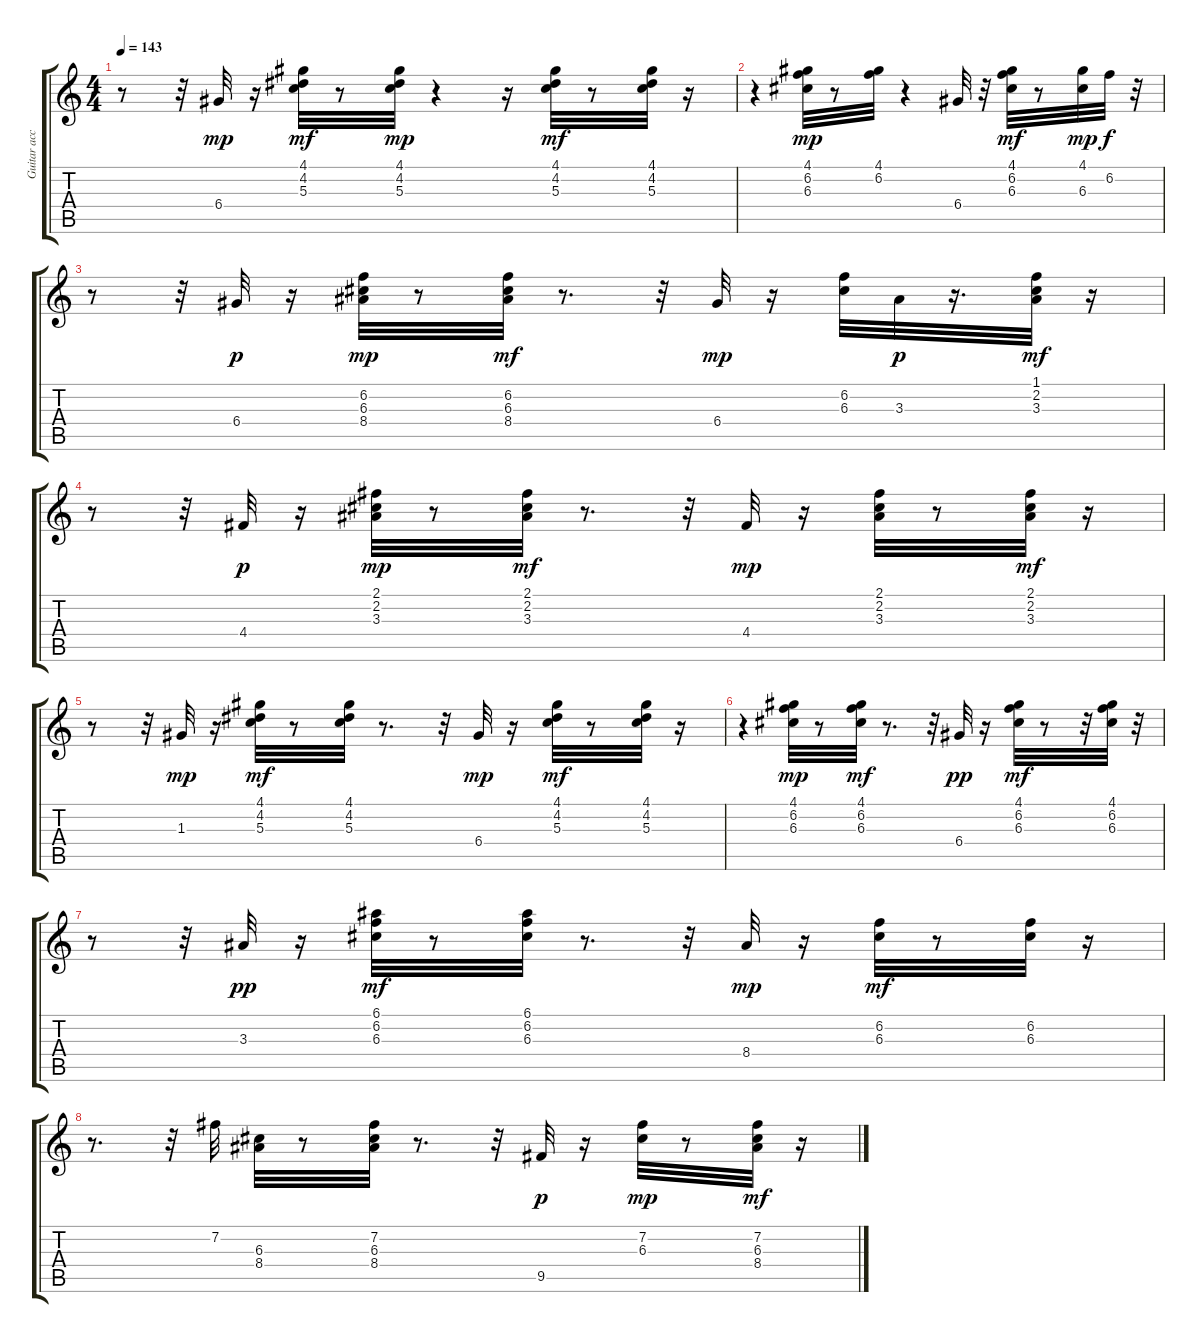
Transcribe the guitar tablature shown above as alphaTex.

\track ("Guitar acc" "Guitar acc") {instrument acousticguitarnylon}
\staff {score tabs}
\tuning (E4 B3 G3 D3 A2 E2) {hide}
\ts (4 4)
\tempo 143
\clef g2
\ks c
r.8{dy mf} r.32 6.4.32{dy mp} r.16 (4.1 4.2 5.3).32{dy mf} r.8 (4.1 4.2 5.3).32{dy mp} r.4 r.16 (4.1 4.2 5.3).32{dy mf} r.8 (4.1 4.2 5.3).32 r.16 |
r.4 (4.1 6.2 6.3).32{dy mp} r.8 (4.1 6.2).32 r.4 6.4.32 r.32 (4.1 6.2 6.3).32{dy mf} r.8 (4.1 6.3).32{dy mp} 6.2.32{dy f} r.32 |
r.8 r.32 6.4.32{dy p} r.16 (6.2 6.3 8.4).32{dy mp} r.8 (6.2 6.3 8.4).32{dy mf} r.8{d} r.32 6.4.32{dy mp} r.16 (6.2 6.3).32 3.3.32{dy p} r.16{d} (1.1 2.2 3.3).32{dy mf} r.16 |
r.8 r.32 4.4.32{dy p} r.16 (2.1 2.2 3.3).32{dy mp} r.8 (2.1 2.2 3.3).32{dy mf} r.8{d} r.32 4.4.32{dy mp} r.16 (2.1 2.2 3.3).32 r.8 (2.1 2.2 3.3).32{dy mf} r.16 |
r.8 r.32 1.3.32{dy mp} r.16 (4.1 4.2 5.3).32{dy mf} r.8 (4.1 4.2 5.3).32 r.8{d} r.32 6.4.32{dy mp} r.16 (4.1 4.2 5.3).32{dy mf} r.8 (4.1 4.2 5.3).32 r.16 |
r.4 (4.1 6.2 6.3).32{dy mp} r.8 (4.1 6.2 6.3).32{dy mf} r.8{d} r.32 6.4.32{dy pp} r.16 (4.1 6.2 6.3).32{dy mf} r.8 r.32 (4.1 6.2 6.3).32 r.32 |
r.8 r.32 3.3.32{dy pp} r.16 (6.1 6.2 6.3).32{dy mf} r.8 (6.1 6.2 6.3).32 r.8{d} r.32 8.4.32{dy mp} r.16 (6.2 6.3).32{dy mf} r.8 (6.2 6.3).32 r.16 |
r.8{d} r.32 7.2.32 (6.3 8.4).32 r.8 (7.2 6.3 8.4).32 r.8{d} r.32 9.5.32{dy p} r.16 (7.2 6.3).32{dy mp} r.8 (7.2 6.3 8.4).32{dy mf} r.16
